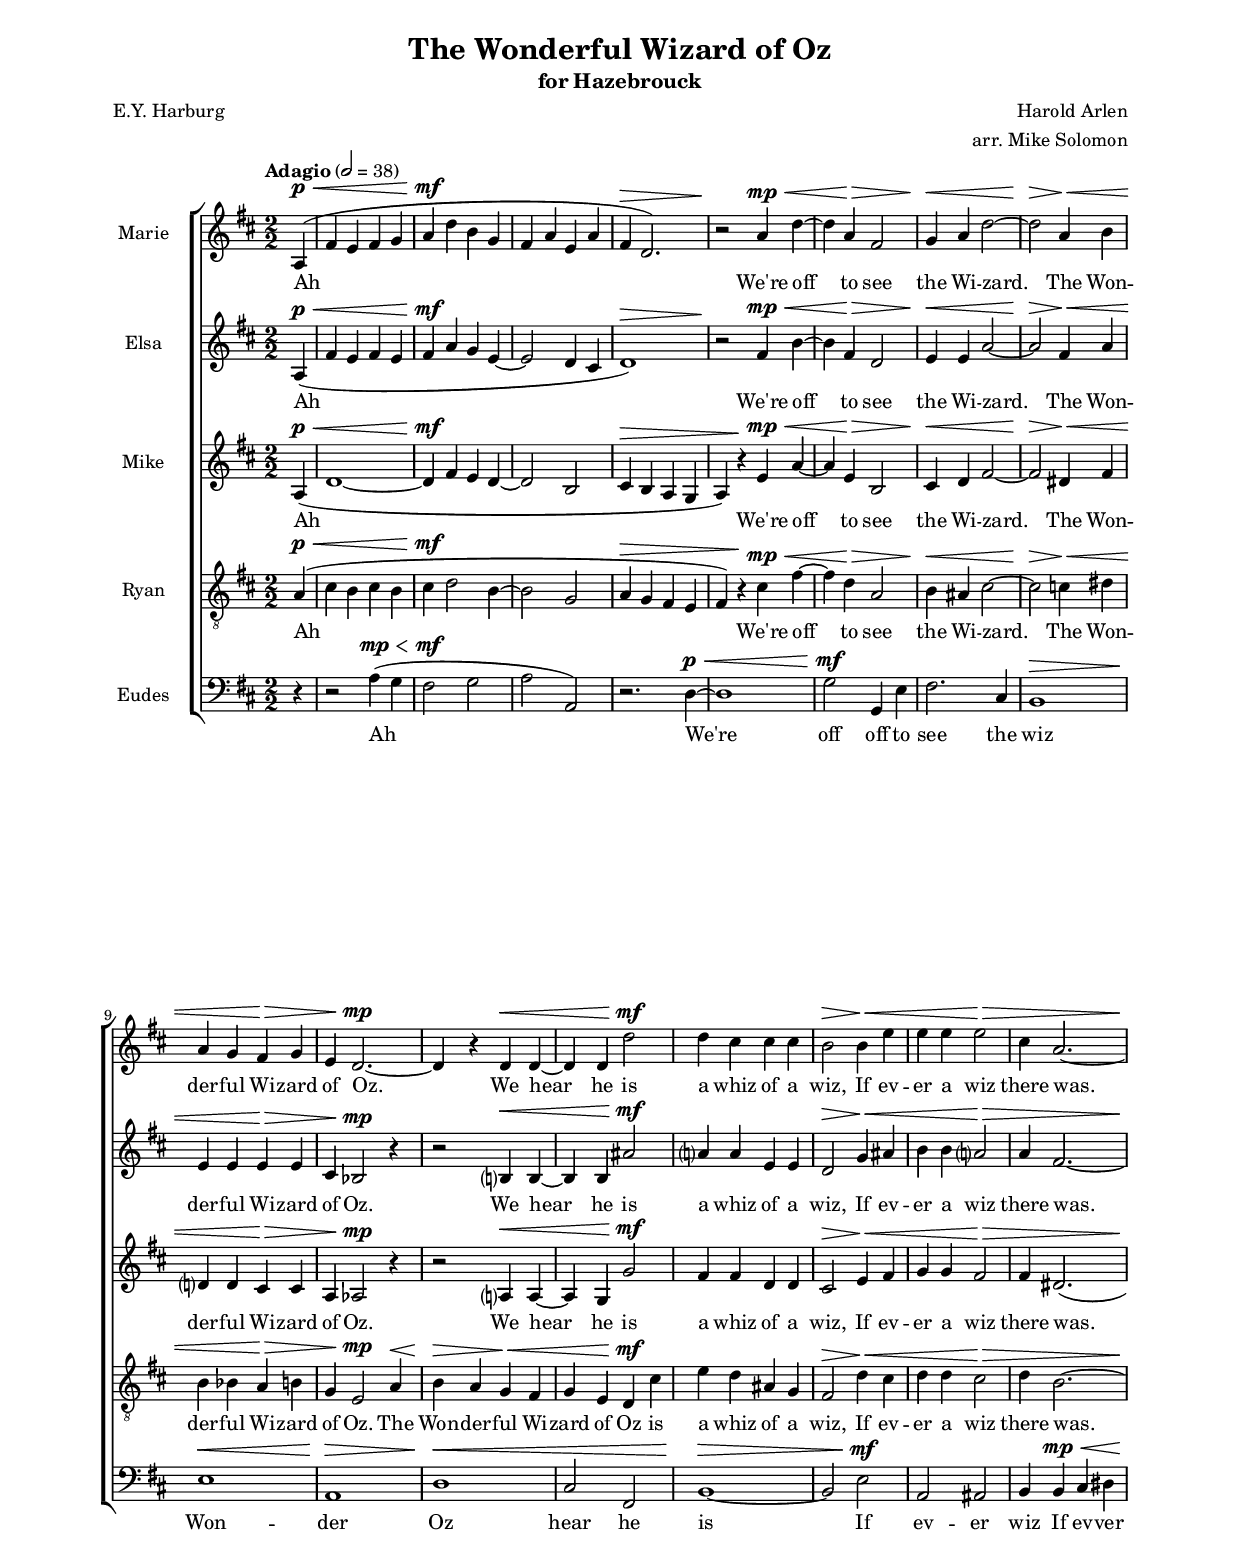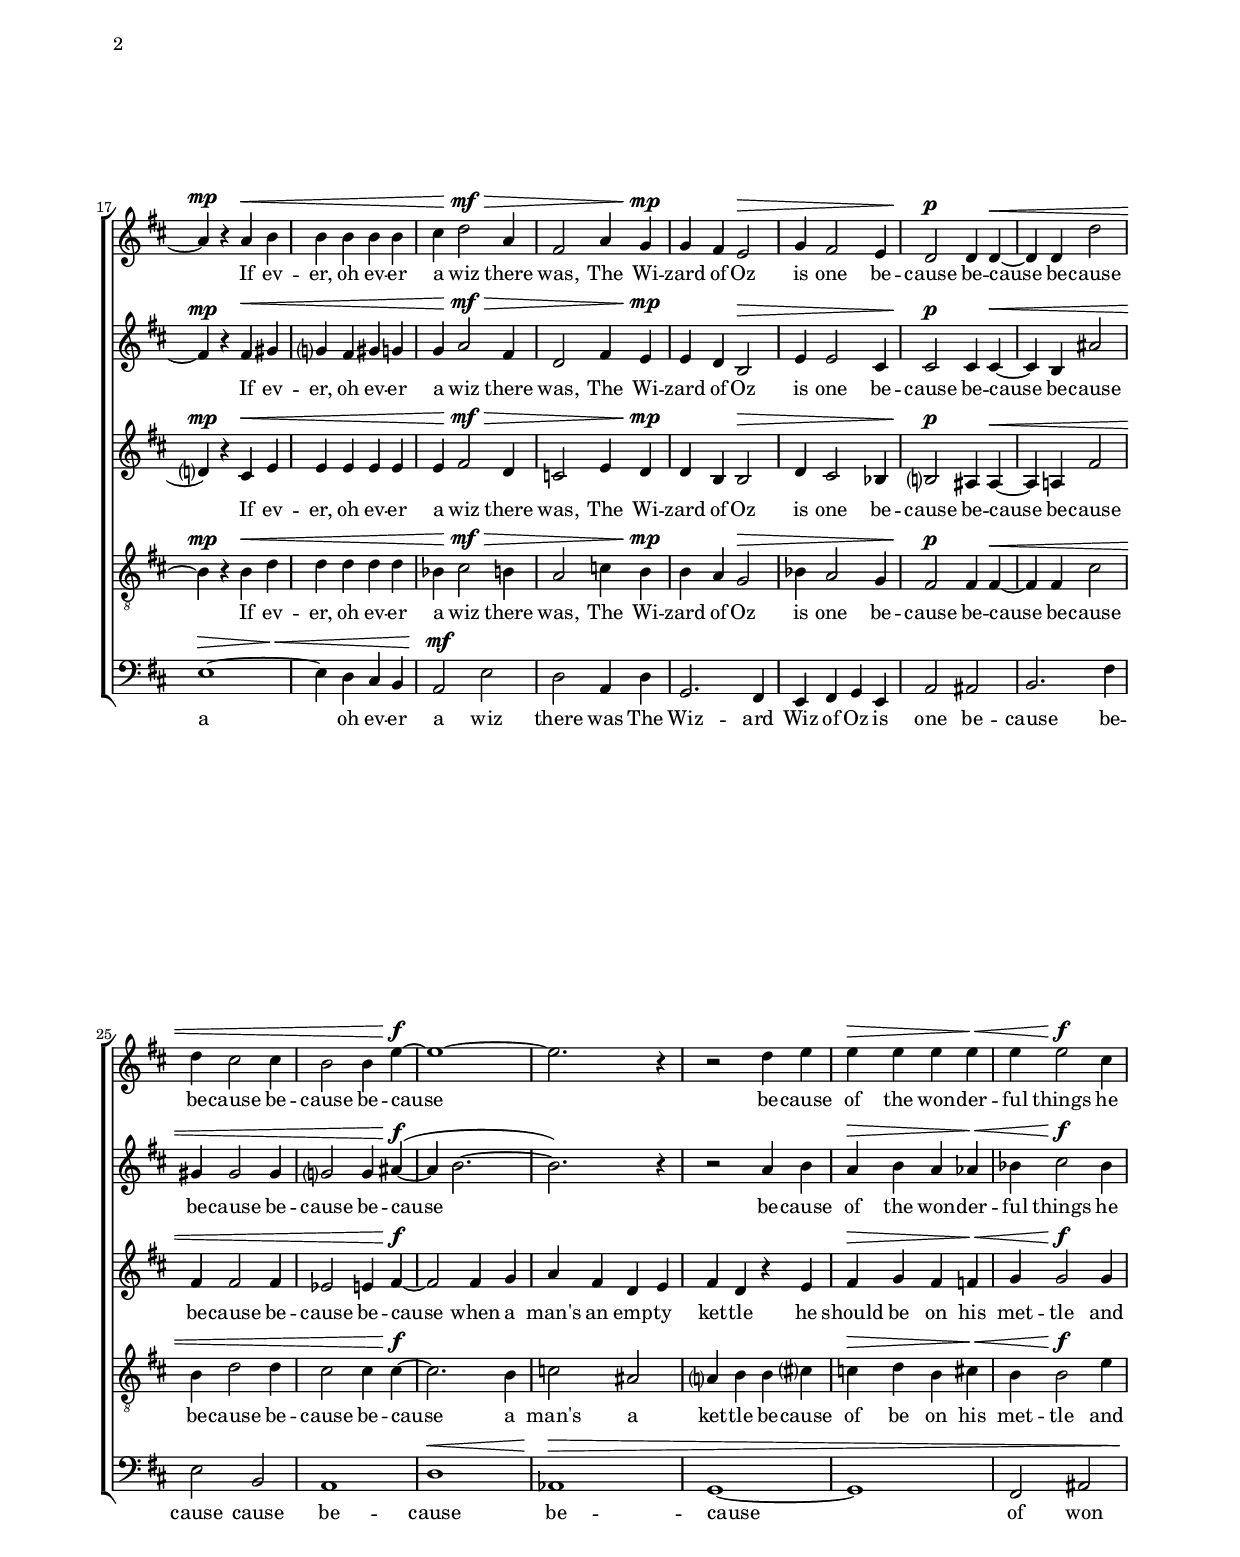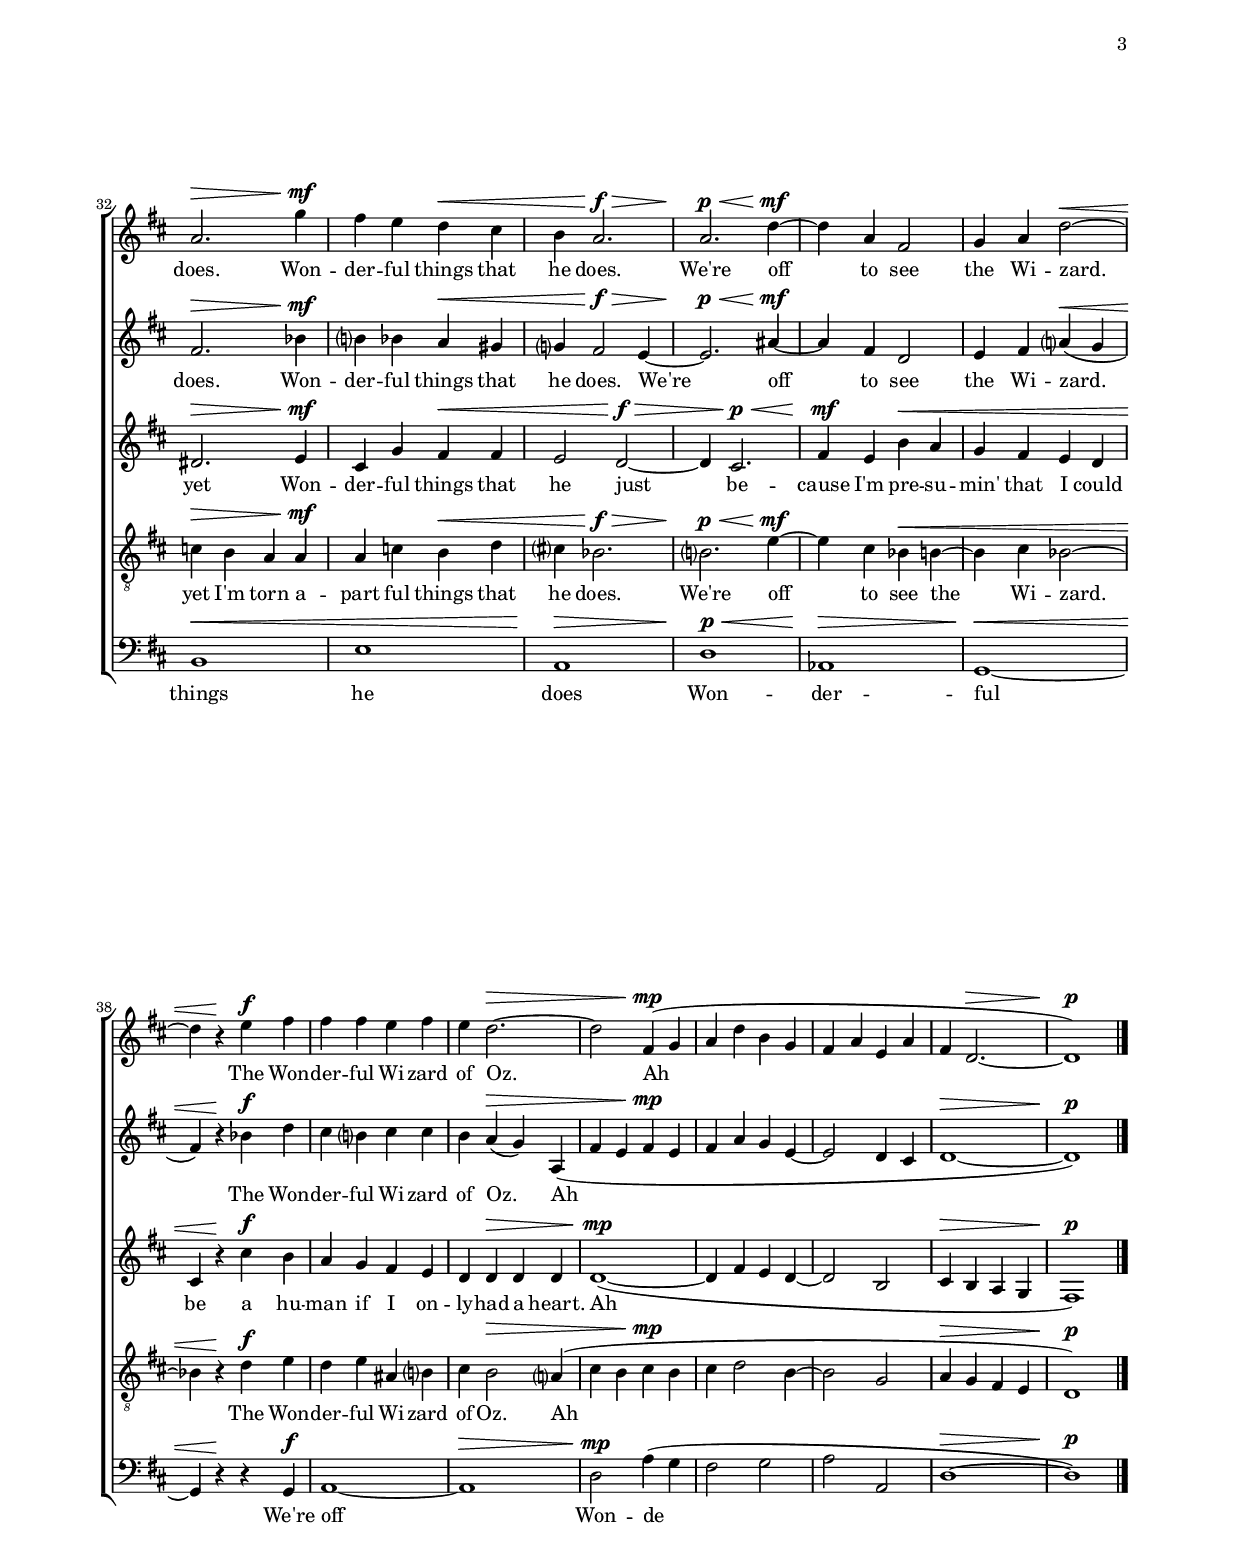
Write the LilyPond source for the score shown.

%TRANSPOSE TO D, KEEP IN SOPRANO!!!
\version "2.17.0"
\include "defs-devel.ly"
%{
    \new Staff \with { alignAboveContext = #"tenorstaff" }
     \relative c' {
      \key d \major
      R1 |
      r2 fis4 g |
      a fis d e |
      fis d fis e |
      fis d b cis |
      d b2 d4 |
      a a a a |
      a1 |
      r2 d ~ |
      d4 cis2. |
      b2 b'4 a
      g fis e d |
      cis cis cis' b |
      a g fis e |
      d d d d | 
      d1 |
    }
  We're off to see the Wi -- zard.
  The Won -- der -- ful Wi -- zard of Oz.
  We hear he is a whiz of a wiz,
  If ev -- er a wiz there was.
  If ev -- er, oh ev -- er a wiz there was,
  The Wi -- zard of Oz is one be -- cause
  be -- cause be -- cause be -- cause be -- cause be -- cause
  be -- cause of the won -- der -- ful things he does.
  Won -- der -- ful things that he does.
  We're off to see the Wi -- zard.
  The Won -- der -- ful Wi -- zard of Oz.  

%}
\paper {
  footnote-separator-markup = \markup { \column { " "\override #`(span-factor . 1/5) { \draw-hline } }}
  footnote-padding = 5\mm
  top-system-spacing = #'((basic-distance . 1) (minimum-distance . 0) (padding . 1) (stretchability . 40))
  bottom-system-spacing = #'((basic-distance . 1) (minimum-distance . 0) (padding . 1) (stretchability . 50))
  ragged-right = ##f
  left-margin = 0.75\in
  right-margin = 0.75\in
  top-margin = 0.5\in
  bottom-margin = 0.6\in
  ragged-last-bottom = ##f
  %max-systems-per-page = #2
}

#(ly:set-option 'point-and-click #f)

MyRed = \Red
MyBlack = \Black
myred = \once \override NoteHead.color = #red
myblack = \revert NoteHead.color
%MyRed = \revert NoteHead.color
%MyBlack = \revert NoteHead.color
%myred = \revert NoteHead.color
%myblack = \revert NoteHead.color

agogic = #(make-articulation "downbow")

\header {
  title = "The Wonderful Wizard of Oz" %(1)"
  subtitle = \markup { for Hazebrouck } 
  composer = "Harold Arlen"
  poet = "E.Y. Harburg"
  arranger = "arr. Mike Solomon"
}

nothing = {}

marks = {
  \time 2/2
  \tempo "Adagio" 2=38
  \partial 4
  s4 |
  \repeat unfold 45 { s1 | } \bar "|."
}

prefatoryMatter = {
  \key d \major
  #(set-accidental-style 'modern-cautionary)
}

soprano = \relative c' { \autoBeamOff
  \prefatoryMatter
  a4\p\< ( |
  fis' e fis g |
  a\mf d b g |
  fis a e a |
  fis\> d2. ) |
  r2\! a'4\mp\< d ~ |
  d a\> fis2 |
  g4\< a d2 ~ |
  d2\> a4\< b |
  a g fis\> g |
  e d2.\mp ~ |
  d4 r4 d\< d ~ |
  d d d'2\mf |
  d4 cis cis cis |
  b2\> b4\< e |
  e e e2\> |
  cis4 a2. ~ |
  a4\mp r a\< b |
  b b b b |
  cis d2\mf\> a4 |
  fis2 a4 g\mp |
  g fis e2\> |
  g4 fis2 e4 |
  d2\p d4 d\< ~ |
  d d d'2 |
  d4 cis2 cis4 |
  b2 b4 e\f ~ |
  e1 ~ |
  e2. r4 |
  r2 d4 e |
  e\> e e e\< |
  e e2\f cis4 |
  a2.\> g'4\mf |
  fis e d\< cis |
  b a2.\f\> |
  a2.\p\< d4\mf ~ |
  d a fis2 |
  g4 a d2\< ~ |
  d4 r\! e\f fis |
  fis fis e fis |
  e d2.\> ~ |
  d2 fis,4\mp ( g |
  a d b g |
  fis a e a |
  fis d2.\> ~ |
  d1\p ) |
}

sopranoWords = \lyricmode {
  Ah
  We're off to see the Wi -- zard.
  The Won -- der -- ful Wi -- zard of Oz.
  We hear he is a whiz of a wiz,
  If ev -- er a wiz there was.
  If ev -- er, oh ev -- er a wiz there was,
  The Wi -- zard of Oz is one be -- cause
  be -- cause be -- cause be -- cause be -- cause be -- cause
  be -- cause of the won -- der -- ful things he does.
  Won -- der -- ful things that he does.
  We're off to see the Wi -- zard.
  The Won -- der -- ful Wi -- zard of Oz.  
  Ah
}

mezzo = \relative c' { \autoBeamOff
  \prefatoryMatter
  a4\p\< ( |
  fis' e fis e |
  fis4\mf a g e ~ |
  e2 d4 cis |
  d1\> ) |
  r2\! fis4\mp\< b ~ |
  b fis\> d2 |
  e4\< e a2 ~ |
  a2\> fis4\< a |
  e e e\> e |
  cis bes2\mp r4 |
  r2 b4\< b ~ |
  b b ais'2\mf |
  a4 a e e |
  d2\> g4\< ais |
  b b a2\> |
  a4 fis2. ~ |
  fis4\mp r4 fis\< gis |
  g fis gis g |
  g a2\mf\> fis4 |
  d2 fis4 e\mp |
  e d b2\> |
  e4 e2 cis4 |
  cis2\p cis4 cis4\< ~ |
  cis4 b4 ais'2 |
  gis4 gis2 gis4 |
  g2 g4 ais\f ( ~ |
  ais4 b2. ~ |
  b2. ) r4 |
  r2 a4 b |
  a\> b a aes\< |
  bes cis2\f bes4 |
  fis2.\> bes4\mf |
  b bes a\< gis |
  g fis2\f\> e4 ~ |
  e2.\p\< ais4\mf ~ |
  ais fis d2 |
  e4 fis a4\< ( g |
  fis4 ) r\! bes4\f d |
  cis b cis cis |
  b a\> (g) a,4 ( |
  fis' e fis\mp e |
  fis4 a g e ~ |
  e2 d4 cis |
  d1\> ~ |
  d\p ) | 
  
}

mezzoWords = \lyricmode {
  Ah
  We're off to see the Wi -- zard.
  The Won -- der -- ful Wi -- zard of Oz.
  We hear he is a whiz of a wiz,
  If ev -- er a wiz there was.
  If ev -- er, oh ev -- er a wiz there was,
  The Wi -- zard of Oz is one be -- cause
  be -- cause be -- cause be -- cause be -- cause be -- cause
  be -- cause of the won -- der -- ful things he does.
  Won -- der -- ful things that he does.
  We're off to see the Wi -- zard.
  The Won -- der -- ful Wi -- zard of Oz.  
  Ah
}

alto = \relative c' { \autoBeamOff
  \prefatoryMatter
  a4\p\< ( |
  d1 ~ |
  d4\mf fis e d ~ |
  d2 b |
  cis4\> b a g |
  a4 ) r\! e'4\mp\< a ~ |
  a e\> b2 |
  cis4\< d fis2 ~ |
  fis\> dis4\< fis |
  d d cis\> cis |
  a aes2\mp r4 |
  r2 a4\< a ~ |
  a g g'2\mf |
  fis4 fis d d |
  cis2\> e4\< fis |
  g g fis2\> |
  fis4 dis2. ( |
  d4\mp ) r cis\< e |
  e e e e |
  e fis2\mf\> d4 |
  c2 e4 d\mp |
  d b b2\> |
  d4 cis2 bes4 |
  b2\p ais4 ais\< ~ |
  ais a fis'2 |
  fis4 fis2 fis4 |
  ees2 e4 fis\f ~ |
  fis2 fis4 g |
  a fis d e |
  fis d r e |
  fis\> g fis f\< |
  g4 g2\f g4 |
  dis2.\> e4\mf |
  cis4 g' fis\< fis |
  e2 d2\f\> ~ |
  d4 cis2.\p\< |
  fis4\mf e b'\< a |
  g fis e d |
  cis r\! cis'\f b |
  a g fis e |
  d d\> d d |
  d1\mp ( ~ |
  d4 fis4 e d ~ |
  d2 b |
  cis4\> b a g |
  fis1\p ) |
}

altoWords = \lyricmode {
  Ah
  We're off to see the Wi -- zard.
  The Won -- der -- ful Wi -- zard of Oz.
  We hear he is a whiz of a wiz,
  If ev -- er a wiz there was.
  If ev -- er, oh ev -- er a wiz there was,
  The Wi -- zard of Oz is one be -- cause
  be -- cause be -- cause be -- cause be -- cause be -- cause
  when a man's an emp -- ty ket -- tle
  he should be on his met -- tle
  and yet
  Won -- der -- ful things that he
  just be -- cause I'm pre -- su -- min'
  that I could be a hu -- man if I
  on -- ly -- had a heart.
  Ah
}

tenor = \relative c' {
  \autoBeamOff
  \clef "treble_8"
  \prefatoryMatter
  a4\p\< ( |
  cis b cis b |
  cis\mf d2 b4 ~ |
  b2 g |
  a4\> g fis e |
  fis ) r\! cis'4\mp\< fis ~ |
  fis d\> a2 |
  b4\< ais cis2 ~ |
  cis2\> c4\< dis4 |
  b bes a\> b |
  g e2\mp a4\< |
  b\> a g\< fis |
  g e d\mf cis' |
  e4 d ais g |
  fis2\> d'4\< cis4 |
  d d cis2\> |
  d4 b2. ~ |
  b4\mp r4 b\< d |
  d d d d |
  bes4 cis2\mf\> b4 |
  a2 c4 b\mp |
  b a g2\> |
  bes4 a2 g4 |
  fis2\p fis4 fis\< ~ |
  fis fis cis'2 |
  b4 d2 d4 |
  cis2 cis4 cis\f ~ |
  cis2. b4 |
  c2 ais |
  a4 b b4 cis |
  c\> d b cis\< |
  b b2\f e4 |
  c4\> b a a\mf |
  a c b\< d
  cis bes2.\f\> |
  b2.\p\< e4\mf ~ |
  e cis bes\< b4 ~ |
  b4 cis bes2 ~ |
  bes4 r\! d\f e |
  d e ais, b |
  cis4 b2\> a4 ( |
  cis b cis\mp b |
  cis d2 b4 ~ |
  b2 g |
  a4\> g fis e |
  d1\p ) |
}

tenorWords = \lyricmode {
  Ah
  We're off to see the Wi -- zard.
  The Won -- der -- ful Wi -- zard of Oz.
  The Won -- der -- ful Wi -- zard of Oz is
  a whiz of a wiz,
  If ev -- er a wiz there was.
  If ev -- er, oh ev -- er a wiz there was,
  The Wi -- zard of Oz is one be -- cause
  be -- cause be -- cause be -- cause be -- cause be -- cause
  a man's a ket -- tle
  be -- cause of be on his met -- tle and yet I'm torn a -- part
  ful things that he does.
  We're off to see the Wi -- zard.
  The Won -- der -- ful Wi -- zard of Oz.  
  Ah
}

bass = \relative c' { \autoBeamOff
  \prefatoryMatter
  \clef bass
  r4 |
  r2 a4\mp\< ( g |
  fis2\mf g |
  a a, ) |
  r2. d4\p\< ~ |
  d1 |
  g2\mf g,4 e' |
  fis2. cis4 |
  b1\> |
  e\< |
  a,\> |
  d\< |
  cis2 fis, |
  b1\> ~ |
  b2 e\mf |
  a, ais |
  b4 b\mp\< cis4 dis |
  << { e1 ~ |
  e4 } { s2.\> s4\< } >> d cis b |
  a2\mf e' |
  d a4 d |
  g,2. fis4 |
  e fis g e |
  a2 ais |
  b2. fis'4 |
  e2 b |
  a1 |
  d1\< |
  aes\> |
  g ~ |
  g |
  fis2 ais |
  b1\< |
  e1 |
  a,\> |
  d1\p\< |
  aes\> |
  g\< ~ |
  g4 r4\! r g\f |
  a1 ~ |
  a\> |
  d2\mp a'4 ( g |
  fis2 g |
  a a, |
  d1\> ~ |
  d\p )|
}

bassWords = \lyricmode {
  Ah
  We're off off to see the wiz
  Won -- der
  Oz
  hear he
  is If ev -- er wiz If ev -- ver a
  oh ev -- er
  a wiz there was The Wiz -- ard
  Wiz of Oz is one be -- cause
  be -- cause cause be -- cause
  be -- cause of won
  things he does
  Won -- der -- ful
  We're off
  Won -- de
  Oz
  Ah
}

%%% SCORE
#(set-global-staff-size 16)

\score {
  \new ChoirStaff <<
    \new Staff \with { instrumentName = #"Marie" %shortInstrumentName = #"M."
} <<
      \new Voice = "soprano" { << { \numericTimeSignature
        \soprano
      } {
        \marks
      } {
        \nothing
      }>> }
      \new Lyrics \lyricsto "soprano" {
        \sopranoWords
      }
    >>
    \new Staff \with { instrumentName = #"Elsa" %shortInstrumentName = #"E."
} <<
      \new Voice = "mezzo" { << { \numericTimeSignature
        \mezzo
      } {
        \nothing
      } >> }
      \new Lyrics \lyricsto "mezzo" {
        \mezzoWords
      }
    >>
    \new Staff \with { instrumentName = #"Mike" %shortInstrumentName = #"Mk."
} <<
      \new Voice = "alto" { << { \numericTimeSignature
        \alto
      } {
        \nothing
      } >> }
      \new Lyrics \lyricsto "alto" {
        \altoWords
      }
    >>
    \new Staff = "tenorstaff" \with { instrumentName = #"Ryan" %shortInstrumentName = #"R."
} <<
      \new Voice = "tenor" { << { \numericTimeSignature
        \tenor
      } {
        \nothing
      } >> }
      \new Lyrics \lyricsto "tenor" {
        \tenorWords
      }
    >>
    \new Staff \with { instrumentName = #"Eudes" %shortInstrumentName = #"P." %\markup { \concat { E \super u . } }
} <<
      \new Voice = "bass" { << { \numericTimeSignature
        \bass
      } {
        \nothing
      } >> }
      \new Lyrics \lyricsto "bass" {
        \bassWords
      }
    >>
  >>
  \layout {
    \context {
      \Voice
      \override TextScript #'layer = #6
      \override NoteHead #'layer = #7
      \override Glissando #'breakable = ##t
      \override TupletNumber #'breakable = ##t
      \override TupletBracket #'breakable = ##t
      \override DynamicLineSpanner #'direction = #UP
      %\override Slur #'direction = #UP
      \remove "Forbid_line_break_engraver"
    }
    \context {
      \Staff
      \consists "Metronome_mark_engraver"
      \override TimeSignature #'style = #'numbered
      \override StaffSymbol #'layer = #4
      \override TimeSignature #'layer = #3
      \override TimeSignature #'whiteout = ##t
    }
    \context {
      \Lyrics
      %\override LyricText #'whiteout = ##t
      \override LyricText #'layer = #6
    }
    \context {
      \Score
      \remove "Metronome_mark_engraver"
      \override NonMusicalPaperColumn #'allow-loose-spacing = ##f
    }
  }
}

%{
%%% piano redux
#(set-global-staff-size 20)

\score {
  \new PianoStaff <<
    \new Staff <<
      \new Voice = "1" { \voiceOne << \soprano \marks >> }
      \new Voice = "2" { \voiceTwo \mezzo }
      \new Voice = "3" { \voiceThree \alto }
    >>
    \new Staff <<
      \new Voice = "4" { \voiceOne \tenor }
      \new Voice = "5" { \voiceTwo \bass }
    >>
  >>
  \layout {
    \context {
      \Voice
      \override TextScript #'layer = #6
      \override NoteHead #'layer = #7
      \override Glissando #'breakable = ##t
      \override TupletNumber #'breakable = ##t
      \override TupletBracket #'breakable = ##t
      \remove "Forbid_line_break_engraver"
    }
    \context {
      \Staff
      \consists "Metronome_mark_engraver"
      \override TimeSignature #'style = #'numbered
      \override StaffSymbol #'layer = #4
      \override TimeSignature #'layer = #3
      \override TimeSignature #'whiteout = ##t
    }
    \context {
      \Lyrics
      %\override LyricText #'whiteout = ##t
      \override LyricText #'layer = #6
    }
    \context {
      \Score
      \remove "Metronome_mark_engraver"
      \override NonMusicalPaperColumn #'allow-loose-spacing = ##f
    }
  }
}
%}
%%% MIDI

\score {
  \new ChoirStaff <<
    \new Staff \with { instrumentName = #"Marie" %shortInstrumentName = #"M."
} <<
      \new Voice = "soprano" { << { \numericTimeSignature
        \soprano
      } {
        \marks
      } >> }
      \new Lyrics \lyricsto "soprano" {
        \sopranoWords
      }
    >>
    \new Staff \with { instrumentName = #"Elsa" %shortInstrumentName = #"E."
} <<
      \new Voice = "mezzo" { \numericTimeSignature
        \mezzo
      }
      \new Lyrics \lyricsto "mezzo" {
        \mezzoWords
      }
    >>
    \new Staff \with { instrumentName = #"Mike" %shortInstrumentName = #"Mk."
} <<
      \new Voice = "alto" { \numericTimeSignature
        \alto
      }
      \new Lyrics \lyricsto "alto" {
        \altoWords
      }
    >>
    \new Staff \with { instrumentName = #"Ryan" %shortInstrumentName = #"R."
} <<
      \new Voice = "tenor" { \numericTimeSignature
        \tenor
      }
      \new Lyrics \lyricsto "tenor" {
        \tenorWords
      }
    >>
    \new Staff \with { instrumentName = #"Eudes" %shortInstrumentName = #"P." %\markup { \concat { E \super u . } }
} <<
      \new Voice = "bass" { \numericTimeSignature
        \bass
      }
      \new Lyrics \lyricsto "bass" {
        \bassWords
      }
    >>
  >>
  \midi {}
}
